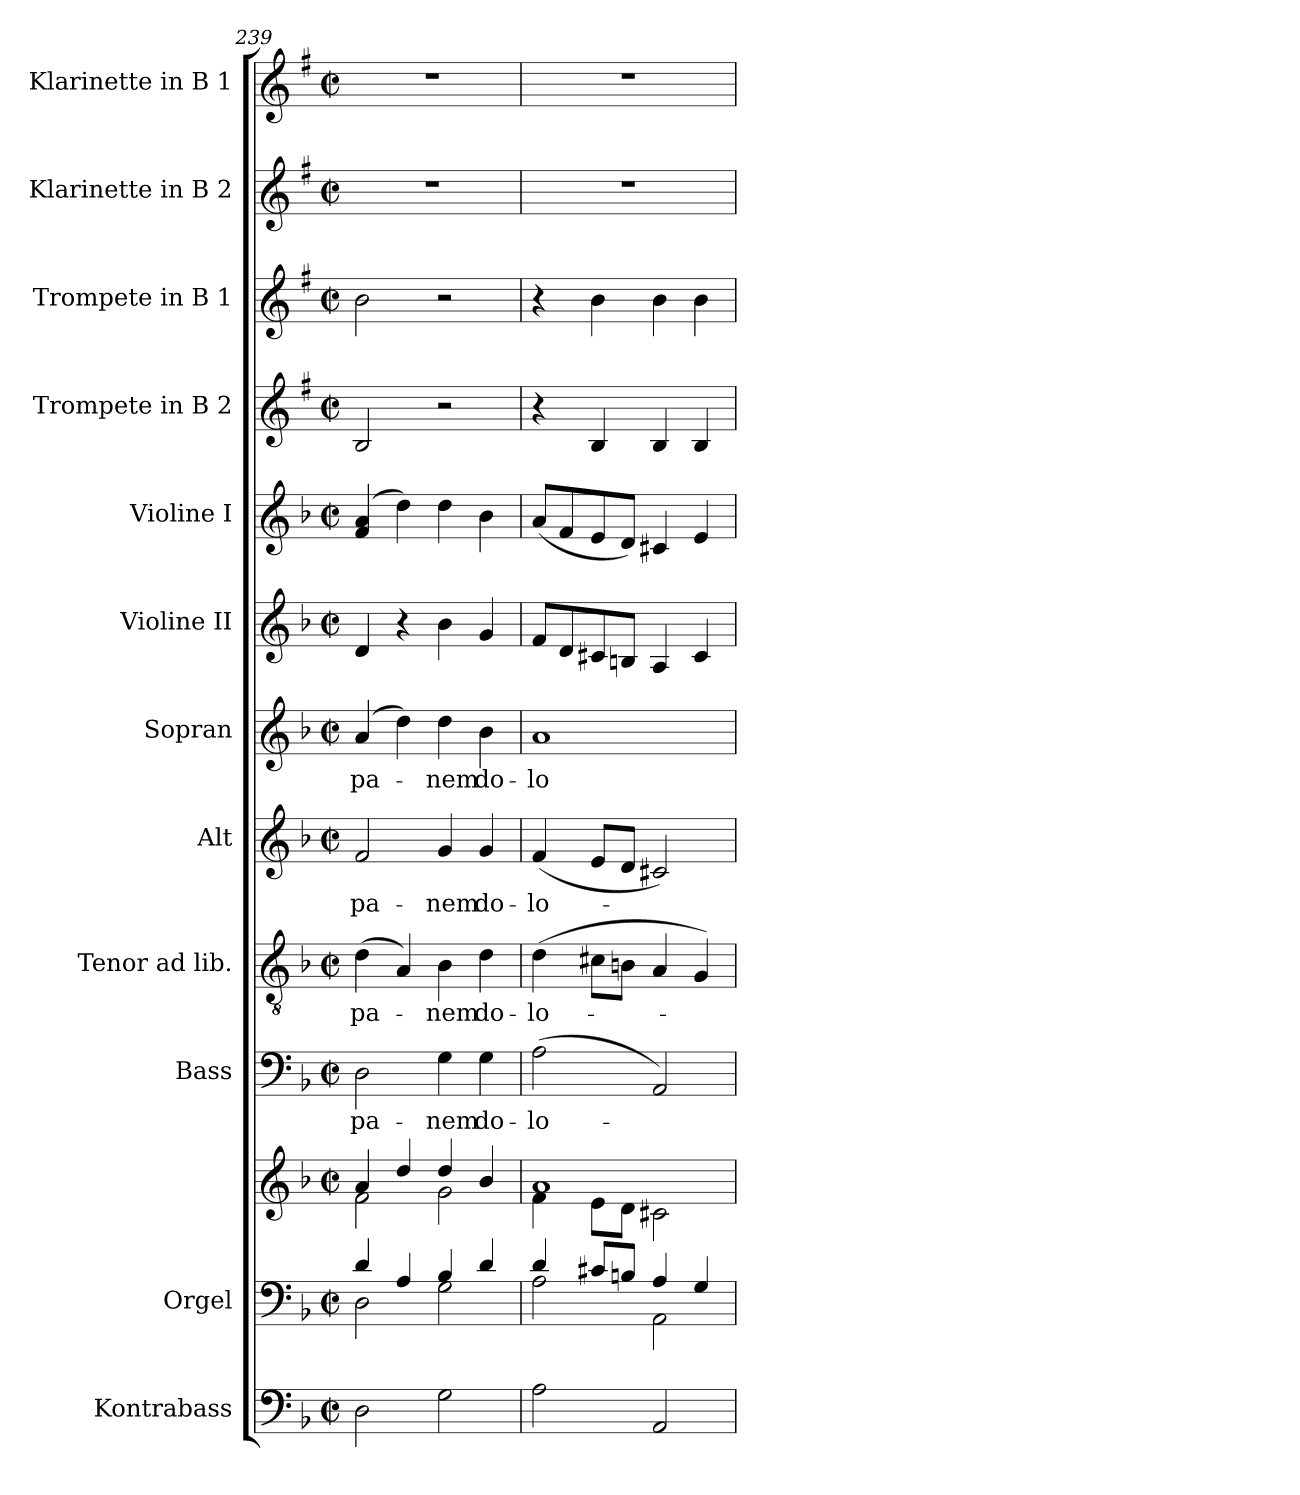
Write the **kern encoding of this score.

**kern	**kern	**kern	**kern	**text	**kern	**text	**kern	**text	**kern	**text	**kern	**kern	**kern	**kern	**kern	**kern
*part12	*part11	*part11	*part10	*part10	*part9	*part9	*part8	*part8	*part7	*part7	*part6	*part5	*part4	*part3	*part2	*part1
*staff13	*staff12	*staff11	*staff10	*staff10	*staff9	*staff9	*staff8	*staff8	*staff7	*staff7	*staff6	*staff5	*staff4	*staff3	*staff2	*staff1
*I"Kontrabass	*I"Orgel	*	*I"Bass	*	*I"Tenor ad lib.	*	*I"Alt	*	*I"Sopran	*	*I"Violine II	*I"Violine I	*I"Trompete in B 2	*I"Trompete in B 1	*I"Klarinette in B 2	*I"Klarinette in B 1
*I'Kb.	*I'Org.	*	*I'B	*	*I'T	*	*I'A	*	*I'S	*	*I'Vl. II	*I'Vl. I	*	*	*	*
*clefF4	*clefF4	*clefG2	*clefF4	*	*clefGv2	*	*clefG2	*	*clefG2	*	*clefG2	*clefG2	*clefG2	*clefG2	*clefG2	*clefG2
*ITrd7c12	*	*	*	*	*	*	*	*	*	*	*	*	*ITrd1c2	*ITrd1c2	*ITrd1c2	*ITrd1c2
*k[b-]	*k[b-]	*k[b-]	*k[b-]	*	*k[b-]	*	*k[b-]	*	*k[b-]	*	*k[b-]	*k[b-]	*k[b-]	*k[b-]	*k[b-]	*k[b-]
*F:	*F:	*F:	*F:	*	*F:	*	*F:	*	*F:	*	*F:	*F:	*F:	*F:	*F:	*F:
*M2/2	*M2/2	*M2/2	*M2/2	*	*M2/2	*	*M2/2	*	*M2/2	*	*M2/2	*M2/2	*M2/2	*M2/2	*M2/2	*M2/2
*met(c|)	*met(c|)	*met(c|)	*met(c|)	*	*met(c|)	*	*met(c|)	*	*met(c|)	*	*met(c|)	*met(c|)	*met(c|)	*met(c|)	*met(c|)	*met(c|)
=239	=239	=239	=239	=239	=239	=239	=239	=239	=239	=239	=239	=239	=239	=239	=239	=239
*	*^	*^	*	*	*	*	*	*	*	*	*	*	*	*	*	*
!	!	!	!	!	!	!LO:LY:b	!	!LO:LY:b	!	!LO:LY:b	!	!LO:LY:b	!	!	!	!	!	!
2DD\	4d/	2D\	4a/	2f\	2D\	pa-	(>4d\	pa-	2f/	pa-	(4a/	pa-	4d/	(4f/ 4a/	2A/	2a\	1r	1r
.	4A/	.	4dd/	.	.	.	4A/)	.	.	.	4dd\)	.	4r	4dd\)	.	.	.	.
!	!	!	!	!	!	!LO:LY:b	!	!LO:LY:b	!	!LO:LY:b	!	!LO:LY:b	!	!	!	!	!	!
2GG\	4B-/	2G\	4dd/	2g\	4G\	-nem	4B-\	-nem	4g/	-nem	4dd\	-nem	4b-\	4dd\	2r	2r	.	.
!	!	!	!	!	!	!LO:LY:b	!	!LO:LY:b	!	!LO:LY:b	!	!LO:LY:b	!	!	!	!	!	!
.	4d/	.	4b-/	.	4G\	do-	4d\	do-	4g/	do-	4b-\	do-	4g/	4b-\	.	.	.	.
=240	=240	=240	=240	=240	=240	=240	=240	=240	=240	=240	=240	=240	=240	=240	=240	=240	=240	=240
!	!	!	!	!	!	!LO:LY:b	!	!LO:LY:b	!	!LO:LY:b	!	!LO:LY:b	!	!	!	!	!	!
2AA\	4d/	2A\	1a	4f\	(>2A\	-lo-	(>4d\	-lo-	(<4f/	-lo-	1a	-lo-	8f/L	(<8a/L	4r	4r	1r	1r
.	.	.	.	.	.	.	.	.	.	.	.	.	8d/	8f/	.	.	.	.
.	8c#X/L	.	.	8e\L	.	.	8c#X\L	.	8e/L	.	.	.	8c#X/	8e/	4A/	4a\	.	.
.	8Bn/J	.	.	8d\J	.	.	8Bn\J	.	8d/J	.	.	.	8Bn/J	8d/J)	.	.	.	.
2AAA/	4A/	2AA\	.	2c#X\	2AA/)	.	4A/	.	2c#X/)	.	.	.	4A/	4c#X/	4A/	4a\	.	.
.	4G/	.	.	.	.	.	4G/)	.	.	.	.	.	4c#/	4e/	4A/	4a\	.	.
*	*v	*v	*	*	*	*	*	*	*	*	*	*	*	*	*	*	*	*
*	*	*v	*v	*	*	*	*	*	*	*	*	*	*	*	*	*	*
=	=	=	=	=	=	=	=	=	=	=	=	=	=	=	=	=
*-	*-	*-	*-	*-	*-	*-	*-	*-	*-	*-	*-	*-	*-	*-	*-	*-
